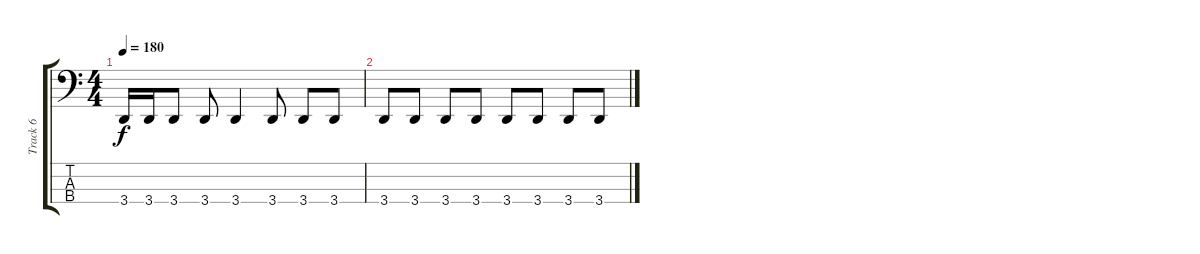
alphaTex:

\track ("Track 6" "Track 6") {instrument electricbassfinger}
\staff {score tabs}
\tuning (E2 B1 Gb1 B0) {hide}
\ts (4 4)
\tempo 180
\clef f4
\ks c
3.4.16{dy f} 3.4.16 3.4.8 3.4.8 3.4.4 3.4.8 3.4.8 3.4.8 |
3.4.8 3.4.8 3.4.8 3.4.8 3.4.8 3.4.8 3.4.8 3.4.8
